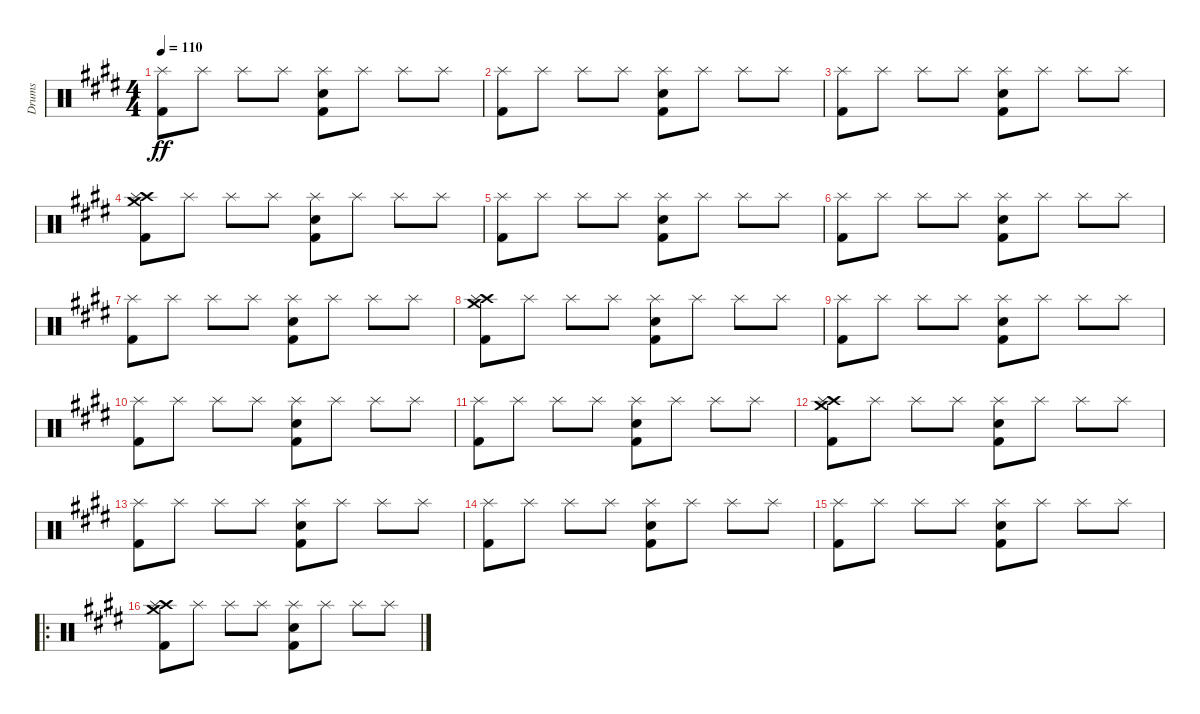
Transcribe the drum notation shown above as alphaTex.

\track ("Drums" "Drums") {instrument percussion}
\staff {score}
\articulation defaults
\ts (4 4)
\tempo 110
\clef neutral
\ks e
("Kick (hit) 2" "Splash (hit)").8{dy ff} "Splash (hit)".8 "Splash (hit)".8 "Splash (hit)".8 ("Kick (hit) 2" "Electric Snare (hit)" "Splash (hit)").8 "Splash (hit)".8 "Splash (hit)".8 "Splash (hit)".8 |
("Kick (hit) 2" "Splash (hit)").8 "Splash (hit)".8 "Splash (hit)".8 "Splash (hit)".8 ("Kick (hit) 2" "Electric Snare (hit)" "Splash (hit)").8 "Splash (hit)".8 "Splash (hit)".8 "Splash (hit)".8 |
("Kick (hit) 2" "Splash (hit)").8 "Splash (hit)".8 "Splash (hit)".8 "Splash (hit)".8 ("Kick (hit) 2" "Electric Snare (hit)" "Splash (hit)").8 "Splash (hit)".8 "Splash (hit)".8 "Splash (hit)".8 |
("Kick (hit) 2" "Crash high (hit)" "Crash medium (hit)" "Splash (hit)").8 "Splash (hit)".8 "Splash (hit)".8 "Splash (hit)".8 ("Kick (hit) 2" "Electric Snare (hit)" "Splash (hit)").8 "Splash (hit)".8 "Splash (hit)".8 "Splash (hit)".8 |
("Kick (hit) 2" "Splash (hit)").8 "Splash (hit)".8 "Splash (hit)".8 "Splash (hit)".8 ("Kick (hit) 2" "Electric Snare (hit)" "Splash (hit)").8 "Splash (hit)".8 "Splash (hit)".8 "Splash (hit)".8 |
("Kick (hit) 2" "Splash (hit)").8 "Splash (hit)".8 "Splash (hit)".8 "Splash (hit)".8 ("Kick (hit) 2" "Electric Snare (hit)" "Splash (hit)").8 "Splash (hit)".8 "Splash (hit)".8 "Splash (hit)".8 |
("Kick (hit) 2" "Splash (hit)").8 "Splash (hit)".8 "Splash (hit)".8 "Splash (hit)".8 ("Kick (hit) 2" "Electric Snare (hit)" "Splash (hit)").8 "Splash (hit)".8 "Splash (hit)".8 "Splash (hit)".8 |
("Kick (hit) 2" "Crash high (hit)" "Crash medium (hit)" "Splash (hit)").8 "Splash (hit)".8 "Splash (hit)".8 "Splash (hit)".8 ("Kick (hit) 2" "Electric Snare (hit)" "Splash (hit)").8 "Splash (hit)".8 "Splash (hit)".8 "Splash (hit)".8 |
("Kick (hit) 2" "Splash (hit)").8 "Splash (hit)".8 "Splash (hit)".8 "Splash (hit)".8 ("Kick (hit) 2" "Electric Snare (hit)" "Splash (hit)").8 "Splash (hit)".8 "Splash (hit)".8 "Splash (hit)".8 |
("Kick (hit) 2" "Splash (hit)").8 "Splash (hit)".8 "Splash (hit)".8 "Splash (hit)".8 ("Kick (hit) 2" "Electric Snare (hit)" "Splash (hit)").8 "Splash (hit)".8 "Splash (hit)".8 "Splash (hit)".8 |
("Kick (hit) 2" "Splash (hit)").8 "Splash (hit)".8 "Splash (hit)".8 "Splash (hit)".8 ("Kick (hit) 2" "Electric Snare (hit)" "Splash (hit)").8 "Splash (hit)".8 "Splash (hit)".8 "Splash (hit)".8 |
("Kick (hit) 2" "Crash high (hit)" "Crash medium (hit)" "Splash (hit)").8 "Splash (hit)".8 "Splash (hit)".8 "Splash (hit)".8 ("Kick (hit) 2" "Electric Snare (hit)" "Splash (hit)").8 "Splash (hit)".8 "Splash (hit)".8 "Splash (hit)".8 |
("Kick (hit) 2" "Splash (hit)").8 "Splash (hit)".8 "Splash (hit)".8 "Splash (hit)".8 ("Kick (hit) 2" "Electric Snare (hit)" "Splash (hit)").8 "Splash (hit)".8 "Splash (hit)".8 "Splash (hit)".8 |
("Kick (hit) 2" "Splash (hit)").8 "Splash (hit)".8 "Splash (hit)".8 "Splash (hit)".8 ("Kick (hit) 2" "Electric Snare (hit)" "Splash (hit)").8 "Splash (hit)".8 "Splash (hit)".8 "Splash (hit)".8 |
("Kick (hit) 2" "Splash (hit)").8 "Splash (hit)".8 "Splash (hit)".8 "Splash (hit)".8 ("Kick (hit) 2" "Electric Snare (hit)" "Splash (hit)").8 "Splash (hit)".8 "Splash (hit)".8 "Splash (hit)".8 |
\ro
("Kick (hit) 2" "Crash high (hit)" "Crash medium (hit)" "Splash (hit)").8 "Splash (hit)".8 "Splash (hit)".8 "Splash (hit)".8 ("Kick (hit) 2" "Electric Snare (hit)" "Splash (hit)").8 "Splash (hit)".8 "Splash (hit)".8 "Splash (hit)".8
